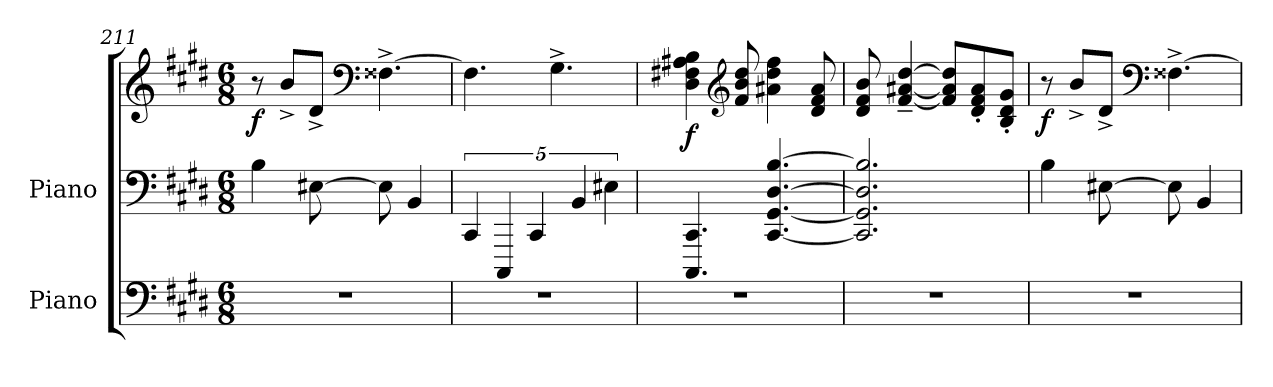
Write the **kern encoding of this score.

**kern	**kern	**kern	**dynam
*part2	*part1	*part1	*part1
*staff3	*staff2	*staff1	*staff1/2
*I"Piano	*I"Piano	*	*
*I'Pno	*I'Pno	*	*
!!LO:LB:g=z
*clefF4	*clefF4	*clefG2	*
*k[f#c#g#d#]	*k[f#c#g#d#]	*k[f#c#g#d#]	*
*M6/8	*M6/8	*M6/8	*
=211	=211	=211	=211
!	!	!	!LO:DY:b
2.r	4B\	8r	f
.	.	8b^/L	.
.	[8E#X\	8d#^/J	.
*	*	*clefF4	*
.	8E#\]	[4.F##X^\	.
.	4BB/	.	.
=212	=212	=212	=212
2.r	20%3CC#/	4.F##\]	.
.	20%3CCC#/	.	.
.	20%3CC#/	.	.
.	.	4.G#^\	.
.	20%3BB/	.	.
.	20%3E#X\	.	.
=213	=213	=213	=213
!	!	!	!LO:DY:b
2.r	4.CCC#/ 4.CC#/	4D#\ 4F#X\ 4A#X\ 4B\	f
*	*	*clefG2	*
.	.	8f#/ 8b/ 8dd#/	.
.	[4.CC#/ [4.GG#/ [4.D#/ [4.B/	4a#X\ 4dd#\ 4ff#\	.
.	.	8d#/ 8f#/ 8a#/	.
=214	=214	=214	=214
2.r	2.CC#/] 2.GG#/] 2.D#/] 2.B/]	8d#/ 8f#/ 8b/	.
.	.	[4f#/~ [4a#X/~ [4dd#/~	.
.	.	8f#/] 8a#/] 8dd#/]L	.
.	.	8d#/' 8f#/' 8a#/'	.
.	.	8B/' 8d#/' 8g#/'J	.
=215	=215	=215	=215
!	!	!	!LO:DY:b
2.r	4B\	8r	f
.	.	8b^/L	.
.	[8E#X\	8d#^/J	.
*	*	*clefF4	*
.	8E#\]	[4.F##X^\	.
.	4BB/	.	.
=	=	=	=
*-	*-	*-	*-
